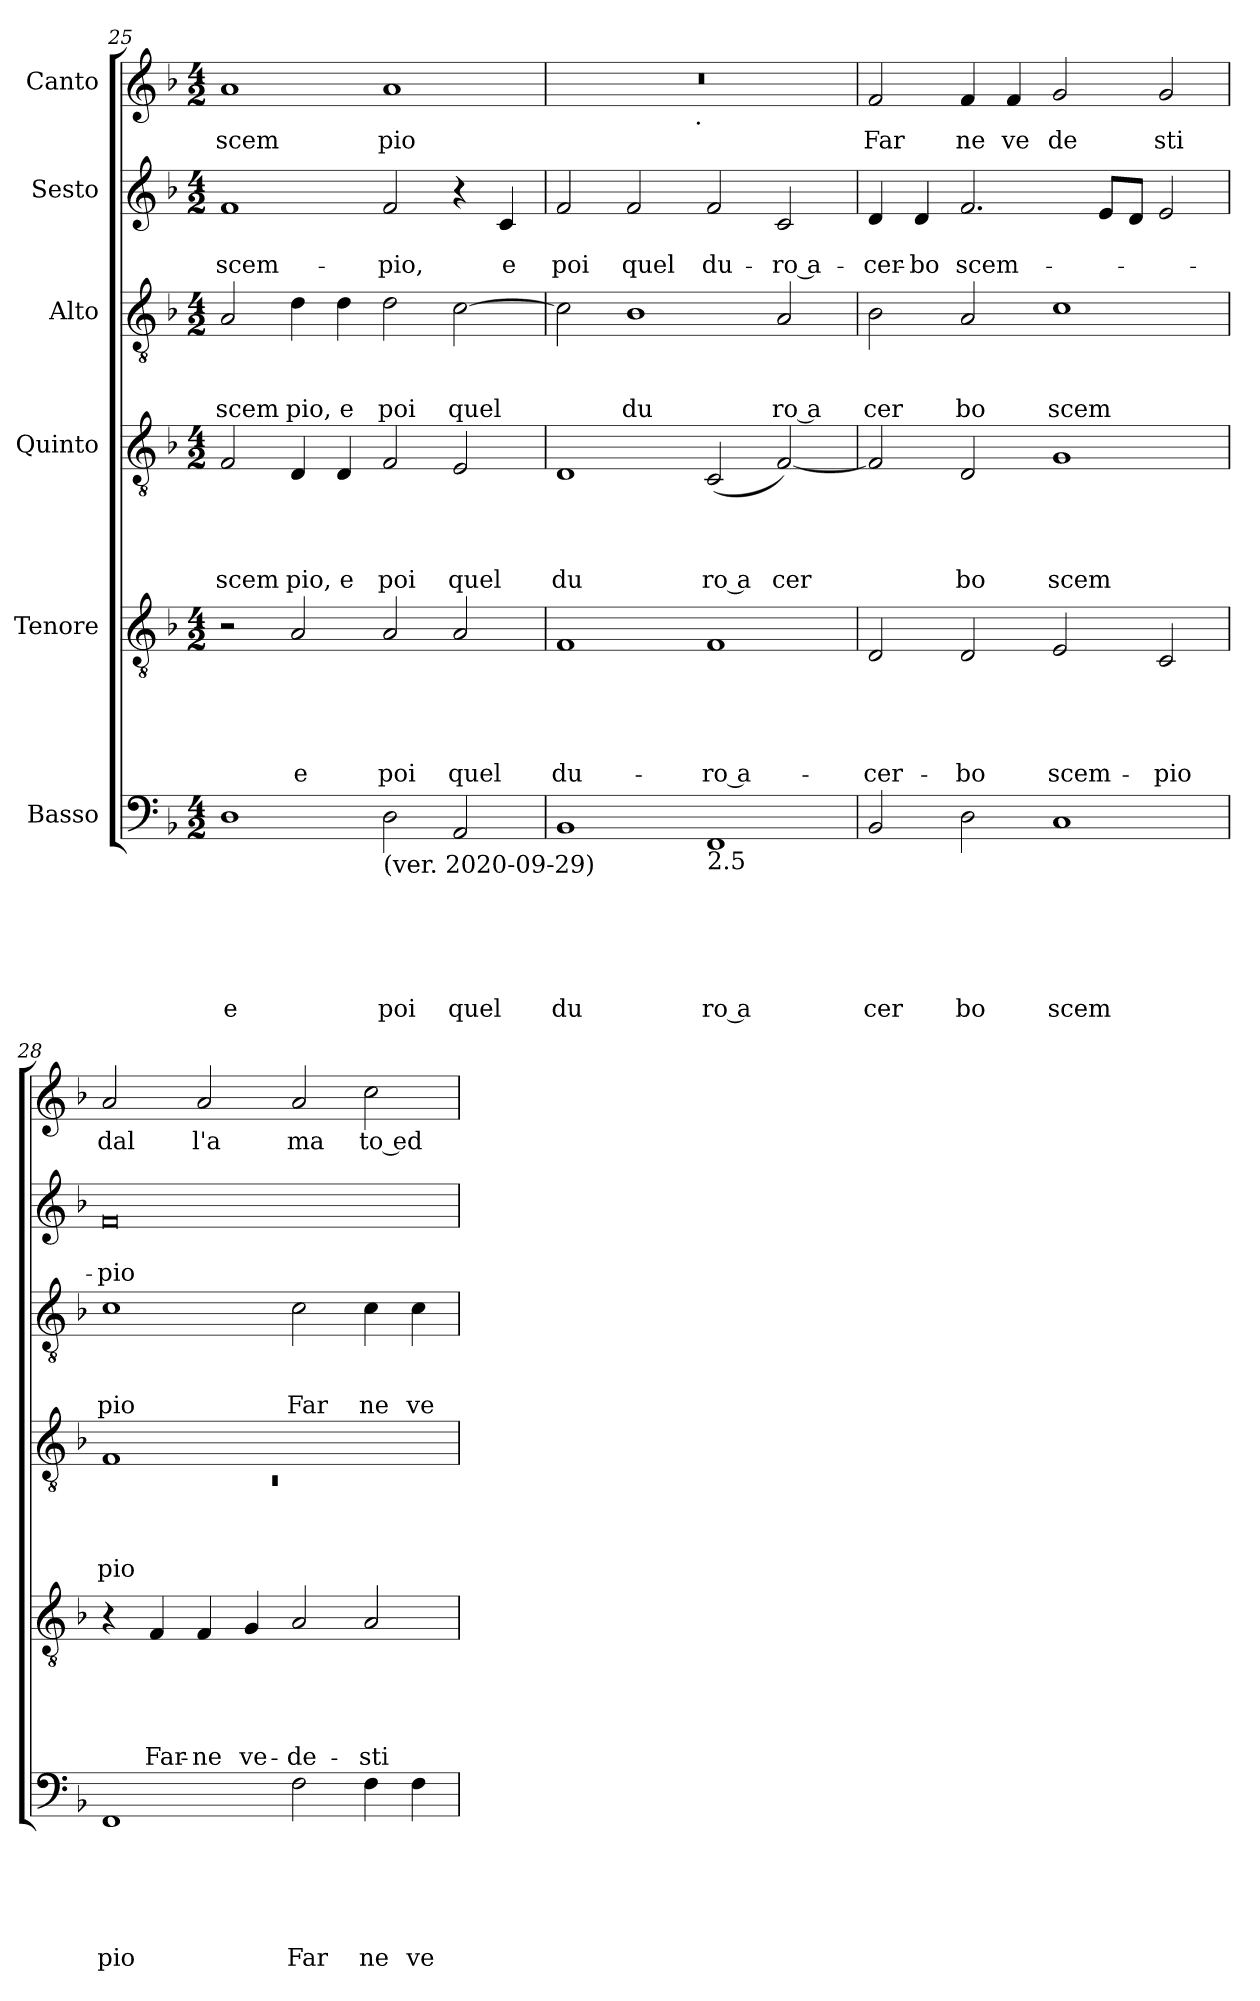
**kern	**text	**text	**text	**text	**text	**text	**kern	**text	**text	**text	**text	**text	**kern	**text	**text	**text	**text	**kern	**text	**text	**text	**kern	**text	**text	**kern	**text
*part6	*part6	*part6	*part6	*part6	*part6	*part6	*part5	*part5	*part5	*part5	*part5	*part5	*part4	*part4	*part4	*part4	*part4	*part3	*part3	*part3	*part3	*part2	*part2	*part2	*part1	*part1
*staff6	*staff6	*staff6	*staff6	*staff6	*staff6	*staff6	*staff5	*staff5	*staff5	*staff5	*staff5	*staff5	*staff4	*staff4	*staff4	*staff4	*staff4	*staff3	*staff3	*staff3	*staff3	*staff2	*staff2	*staff2	*staff1	*staff1
*I"Basso	*	*	*	*	*	*	*I"Tenore	*	*	*	*	*	*I"Quinto	*	*	*	*	*I"Alto	*	*	*	*I"Sesto	*	*	*I"Canto	*
*clefF4	*	*	*	*	*	*	*clefGv2	*	*	*	*	*	*clefGv2	*	*	*	*	*clefGv2	*	*	*	*clefG2	*	*	*clefG2	*
*k[b-]	*	*	*	*	*	*	*k[b-]	*	*	*	*	*	*k[b-]	*	*	*	*	*k[b-]	*	*	*	*k[b-]	*	*	*k[b-]	*
*F:	*	*	*	*	*	*	*F:	*	*	*	*	*	*F:	*	*	*	*	*F:	*	*	*	*F:	*	*	*F:	*
*M4/2	*	*	*	*	*	*	*M4/2	*	*	*	*	*	*M4/2	*	*	*	*	*M4/2	*	*	*	*M4/2	*	*	*M4/2	*
=25	=25	=25	=25	=25	=25	=25	=25	=25	=25	=25	=25	=25	=25	=25	=25	=25	=25	=25	=25	=25	=25	=25	=25	=25	=25	=25
!	!	!	!	!	!	!LO:LY:b	!	!	!	!	!	!	!	!	!	!	!LO:LY:b	!	!	!	!LO:LY:b	!	!	!LO:LY:b	!	!LO:LY:b
1D	.	.	.	.	.	e	2r	.	.	.	.	.	2F/	.	.	.	scem	2A/	.	.	scem	1f	.	scem-	1a	scem
!	!	!	!	!	!	!	!	!	!	!	!	!LO:LY:b	!	!	!	!	!LO:LY:b	!	!	!	!LO:LY:b	!	!	!	!	!
.	.	.	.	.	.	.	2A/	.	.	.	.	e	4D/	.	.	.	pio,	4d\	.	.	pio,	.	.	.	.	.
!	!	!	!	!	!	!	!	!	!	!	!	!	!	!	!	!	!LO:LY:b	!	!	!	!LO:LY:b	!	!	!	!	!
.	.	.	.	.	.	.	.	.	.	.	.	.	4D/	.	.	.	e	4d\	.	.	e	.	.	.	.	.
!LO:TX:b:t=(ver. 2020-09-29)	!	!	!	!	!	!	!	!	!	!	!	!	!	!	!	!	!	!	!	!	!	!	!	!	!	!
!	!	!	!	!	!	!LO:LY:b	!	!	!	!	!	!LO:LY:b	!	!	!	!	!LO:LY:b	!	!	!	!LO:LY:b	!	!	!LO:LY:b	!	!LO:LY:b
2D\	.	.	.	.	.	poi	2A/	.	.	.	.	poi	2F/	.	.	.	poi	2d\	.	.	poi	2f/	.	-pio,	1a	pio
!	!	!	!	!	!	!LO:LY:b	!	!	!	!	!	!LO:LY:b	!	!	!	!	!LO:LY:b	!	!	!	!LO:LY:b	!	!	!	!	!
2AA/	.	.	.	.	.	quel	2A/	.	.	.	.	quel	2E/	.	.	.	quel	[>2c\	.	.	quel	4r	.	.	.	.
!	!	!	!	!	!	!	!	!	!	!	!	!	!	!	!	!	!	!	!	!	!	!	!	!LO:LY:b	!	!
.	.	.	.	.	.	.	.	.	.	.	.	.	.	.	.	.	.	.	.	.	.	4c/	.	e	.	.
=26	=26	=26	=26	=26	=26	=26	=26	=26	=26	=26	=26	=26	=26	=26	=26	=26	=26	=26	=26	=26	=26	=26	=26	=26	=26	=26
!	!	!	!	!	!	!LO:LY:b	!	!	!	!	!	!LO:LY:b	!	!	!	!	!LO:LY:b	!	!	!	!	!	!	!LO:LY:b	!	!
*	*	*	*	*	*	*	*	*	*	*	*	*	*	*	*	*	*	*	*	*	*	*	*	*	*^	*
1BB-	.	.	.	.	.	du	1F	.	.	.	.	du-	1D	.	.	.	du	2c\]	.	.	.	2f/	.	poi	0r	2ryy	.
!	!	!	!	!	!	!	!	!	!	!	!	!	!	!	!	!	!	!	!	!	!LO:LY:b	!	!	!LO:LY:b	!	!	!
.	.	.	.	.	.	.	.	.	.	.	.	.	.	.	.	.	.	1B-	.	.	du	2f/	.	quel	.	4...ryy	.
!	!	!	!	!	!	!	!	!	!	!	!	!	!	!	!	!	!	!	!	!	!	!	!	!	!	!LO:TX:b:t=.	!
.	.	.	.	.	.	.	.	.	.	.	.	.	.	.	.	.	.	.	.	.	.	.	.	.	.	1ryy	.
!LO:TX:b:t=2.5	!	!	!	!	!	!	!	!	!	!	!	!	!	!	!	!	!	!	!	!	!	!	!	!	!	!	!
!	!	!	!	!	!	!LO:LY:b:rj	!	!	!	!	!	!LO:LY:b:rj	!	!	!	!	!LO:LY:b:rj	!	!	!	!	!	!	!LO:LY:b	!	!	!
1FF	.	.	.	.	.	ro a	1F	.	.	.	.	-ro a-	(<2C/	.	.	.	ro a	.	.	.	.	2f/	.	du-	.	.	.
!	!	!	!	!	!	!	!	!	!	!	!	!	!	!	!	!	!LO:LY:b	!	!	!	!LO:LY:b:rj	!	!	!LO:LY:b:rj	!	!	!
.	.	.	.	.	.	.	.	.	.	.	.	.	[<2F/)	.	.	.	cer	2A/	.	.	ro a	2c/	.	-ro a-	.	.	.
.	.	.	.	.	.	.	.	.	.	.	.	.	.	.	.	.	.	.	.	.	.	.	.	.	.	32ryy	.
=27	=27	=27	=27	=27	=27	=27	=27	=27	=27	=27	=27	=27	=27	=27	=27	=27	=27	=27	=27	=27	=27	=27	=27	=27	=27	=27	=27
!	!	!	!	!	!	!LO:LY:b	!	!	!	!	!	!LO:LY:b	!	!	!	!	!	!	!	!	!LO:LY:b	!	!	!LO:LY:b	!	!	!LO:LY:b
*	*	*	*	*	*	*	*	*	*	*	*	*	*	*	*	*	*	*	*	*	*	*	*	*	*v	*v	*
2BB-/	.	.	.	.	.	cer	2D/	.	.	.	.	-cer-	2F/]	.	.	.	.	2B-\	.	.	cer	4d/	.	-cer-	2f/	Far
!	!	!	!	!	!	!	!	!	!	!	!	!	!	!	!	!	!	!	!	!	!	!	!	!LO:LY:b	!	!
.	.	.	.	.	.	.	.	.	.	.	.	.	.	.	.	.	.	.	.	.	.	4d/	.	-bo	.	.
!	!	!	!	!	!	!LO:LY:b	!	!	!	!	!	!LO:LY:b	!	!	!	!	!LO:LY:b	!	!	!	!LO:LY:b	!	!	!LO:LY:b	!	!LO:LY:b
2D\	.	.	.	.	.	bo	2D/	.	.	.	.	-bo	2D/	.	.	.	bo	2A/	.	.	bo	2.f/	.	scem-	4f/	ne
!	!	!	!	!	!	!	!	!	!	!	!	!	!	!	!	!	!	!	!	!	!	!	!	!	!	!LO:LY:b
.	.	.	.	.	.	.	.	.	.	.	.	.	.	.	.	.	.	.	.	.	.	.	.	.	4f/	ve
!	!	!	!	!	!	!LO:LY:b	!	!	!	!	!	!LO:LY:b	!	!	!	!	!LO:LY:b	!	!	!	!LO:LY:b	!	!	!	!	!LO:LY:b
1C	.	.	.	.	.	scem	2E/	.	.	.	.	scem-	1G	.	.	.	scem	1c	.	.	scem	.	.	.	2g/	de
.	.	.	.	.	.	.	.	.	.	.	.	.	.	.	.	.	.	.	.	.	.	8e/L	.	.	.	.
.	.	.	.	.	.	.	.	.	.	.	.	.	.	.	.	.	.	.	.	.	.	8d/J	.	.	.	.
!	!	!	!	!	!	!	!	!	!	!	!	!LO:LY:b	!	!	!	!	!	!	!	!	!	!	!	!	!	!LO:LY:b
.	.	.	.	.	.	.	2C/	.	.	.	.	-pio	.	.	.	.	.	.	.	.	.	2e/	.	.	2g/	sti
=28	=28	=28	=28	=28	=28	=28	=28	=28	=28	=28	=28	=28	=28	=28	=28	=28	=28	=28	=28	=28	=28	=28	=28	=28	=28	=28
*	*	*	*	*	*	*	*	*	*	*	*	*	*^	*	*	*	*	*	*	*	*	*	*	*	*	*
!	!	!	!	!	!	!LO:LY:b	!	!	!	!	!	!	!	!LO:N:vis=1	!	!	!	!LO:LY:b	!	!	!	!LO:LY:b	!	!	!LO:LY:b	!	!LO:LY:b
1FF	.	.	.	.	.	pio	4r	.	.	.	.	.	1F	0rC	.	.	.	pio	1c	.	.	pio	0f	.	-pio	2a/	dal
!	!	!	!	!	!	!	!	!	!	!	!	!LO:LY:b	!	!	!	!	!	!	!	!	!	!	!	!	!	!	!
.	.	.	.	.	.	.	4F/	.	.	.	.	Far-	.	.	.	.	.	.	.	.	.	.	.	.	.	.	.
!	!	!	!	!	!	!	!	!	!	!	!	!LO:LY:b	!	!	!	!	!	!	!	!	!	!	!	!	!	!	!LO:LY:b
.	.	.	.	.	.	.	4F/	.	.	.	.	-ne	.	.	.	.	.	.	.	.	.	.	.	.	.	2a/	l'a
!	!	!	!	!	!	!	!	!	!	!	!	!LO:LY:b	!	!	!	!	!	!	!	!	!	!	!	!	!	!	!
.	.	.	.	.	.	.	4G/	.	.	.	.	ve-	.	.	.	.	.	.	.	.	.	.	.	.	.	.	.
!	!	!	!	!	!	!LO:LY:b	!	!	!	!	!	!LO:LY:b	!	!	!	!	!	!	!	!	!	!LO:LY:b	!	!	!	!	!LO:LY:b
2F\	.	.	.	.	.	Far	2A/	.	.	.	.	-de-	1ryy	.	.	.	.	.	2c\	.	.	Far	.	.	.	2a/	ma
!	!	!	!	!	!	!LO:LY:b	!	!	!	!	!	!LO:LY:b	!	!	!	!	!	!	!	!	!	!LO:LY:b	!	!	!	!	!LO:LY:b:rj
4F\	.	.	.	.	.	ne	2A/	.	.	.	.	-sti	.	.	.	.	.	.	4c\	.	.	ne	.	.	.	2cc\	to ed
!	!	!	!	!	!	!LO:LY:b	!	!	!	!	!	!	!	!	!	!	!	!	!	!	!	!LO:LY:b	!	!	!	!	!
4F\	.	.	.	.	.	ve	.	.	.	.	.	.	.	.	.	.	.	.	4c\	.	.	ve	.	.	.	.	.
*	*	*	*	*	*	*	*	*	*	*	*	*	*v	*v	*	*	*	*	*	*	*	*	*	*	*	*	*
=	=	=	=	=	=	=	=	=	=	=	=	=	=	=	=	=	=	=	=	=	=	=	=	=	=	=
*-	*-	*-	*-	*-	*-	*-	*-	*-	*-	*-	*-	*-	*-	*-	*-	*-	*-	*-	*-	*-	*-	*-	*-	*-	*-	*-
